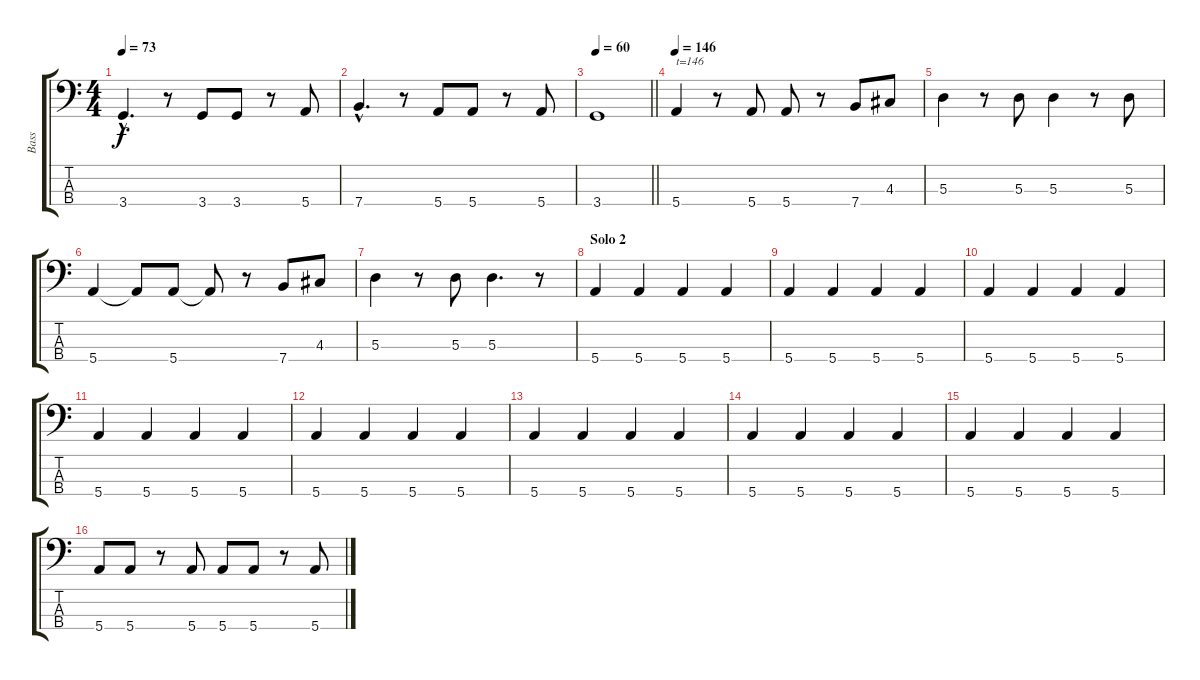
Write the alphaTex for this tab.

\track ("Bass" "Bass") {instrument electricbassfinger}
\staff {score tabs}
\tuning (G2 D2 A1 E1) {hide}
\ts (4 4)
\tempo 73
\clef f4
\ks c
3.4{hac}.4{d dy f} r.8 3.4.8 3.4.8 r.8 5.4.8 |
7.4{hac}.4{d} r.8 5.4.8 5.4.8 r.8 5.4.8 |
\tempo 60
\barLineRight lightlight
3.4.1 |
\tempo 146
5.4.4{txt "t=146"} r.8 5.4.8 5.4.8 r.8 7.4.8 4.3.8 |
5.3.4 r.8 5.3.8 5.3.4 r.8 5.3.8 |
5.4.4 5.4{t}.8 5.4.8 5.4{t}.8 r.8 7.4.8 4.3.8 |
5.3.4 r.8 5.3.8 5.3.4{d} r.8 |
\section ("" "Solo 2")
5.4.4 5.4.4 5.4.4 5.4.4 |
5.4.4 5.4.4 5.4.4 5.4.4 |
5.4.4 5.4.4 5.4.4 5.4.4 |
5.4.4 5.4.4 5.4.4 5.4.4 |
5.4.4 5.4.4 5.4.4 5.4.4 |
5.4.4 5.4.4 5.4.4 5.4.4 |
5.4.4 5.4.4 5.4.4 5.4.4 |
5.4.4 5.4.4 5.4.4 5.4.4 |
5.4.8 5.4.8 r.8 5.4.8 5.4.8 5.4.8 r.8 5.4.8
